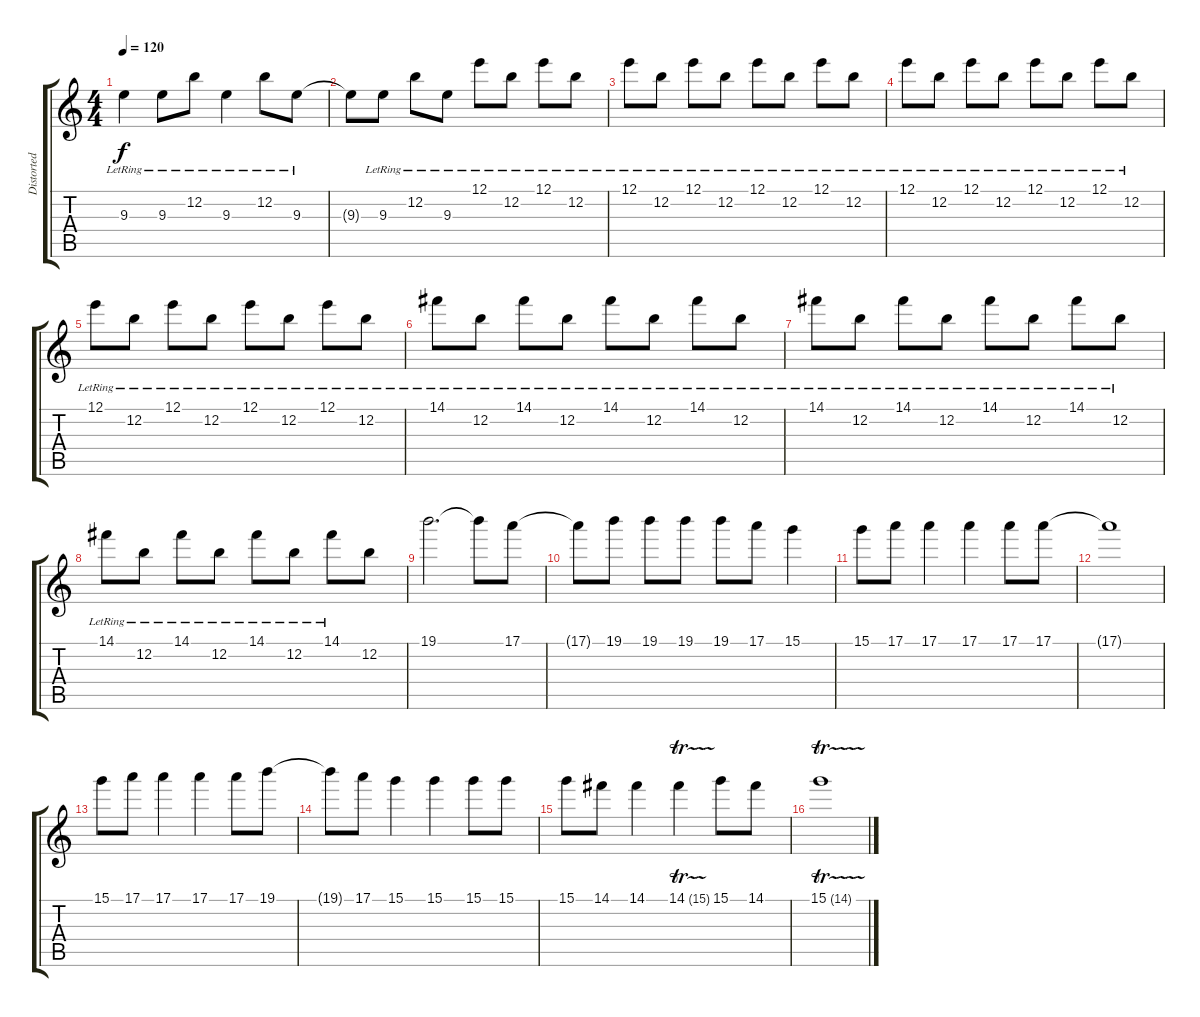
\track ("Distorted Lead" "Distorted ") {instrument distortionguitar}
\staff {score tabs}
\tuning (E4 B3 G3 D3 A2 E2) {hide}
\ts (4 4)
\tempo 120
\clef g2
\ks c
9.3{lr}.4{dy f} 9.3{lr}.8 12.2{lr}.8 9.3{lr}.4 12.2{lr}.8 9.3{lr}.8 |
9.3{t}.8 9.3{lr}.8 12.2{lr}.8 9.3{lr}.8 12.1{lr}.8 12.2{lr}.8 12.1{lr}.8 12.2{lr}.8 |
12.1{lr}.8 12.2{lr}.8 12.1{lr}.8 12.2{lr}.8 12.1{lr}.8 12.2{lr}.8 12.1{lr}.8 12.2{lr}.8 |
12.1{lr}.8 12.2{lr}.8 12.1{lr}.8 12.2{lr}.8 12.1{lr}.8 12.2{lr}.8 12.1{lr}.8 12.2{lr}.8 |
12.1{lr}.8 12.2{lr}.8 12.1{lr}.8 12.2{lr}.8 12.1{lr}.8 12.2{lr}.8 12.1{lr}.8 12.2{lr}.8 |
14.1{lr}.8 12.2{lr}.8 14.1{lr}.8 12.2{lr}.8 14.1{lr}.8 12.2{lr}.8 14.1{lr}.8 12.2{lr}.8 |
14.1{lr}.8 12.2{lr}.8 14.1{lr}.8 12.2{lr}.8 14.1{lr}.8 12.2{lr}.8 14.1{lr}.8 12.2{lr}.8 |
14.1{lr}.8 12.2{lr}.8 14.1{lr}.8 12.2{lr}.8 14.1{lr}.8 12.2{lr}.8 14.1{lr}.8 12.2.8 |
19.1.2{d} 19.1{t}.8 17.1.8 |
17.1{t}.8 19.1.8 19.1.8 19.1.8 19.1.8 17.1.8 15.1.4 |
15.1.8 17.1.8 17.1.4 17.1.4 17.1.8 17.1.8 |
17.1{t}.1 |
15.1.8 17.1.8 17.1.4 17.1.4 17.1.8 19.1.8 |
19.1{t}.8 17.1.8 15.1.4 15.1.4 15.1.8 15.1.8 |
15.1.8 14.1.8 14.1.4 14.1{tr (15 32)}.4 15.1.8 14.1.8 |
15.1{tr (14 32)}.1
